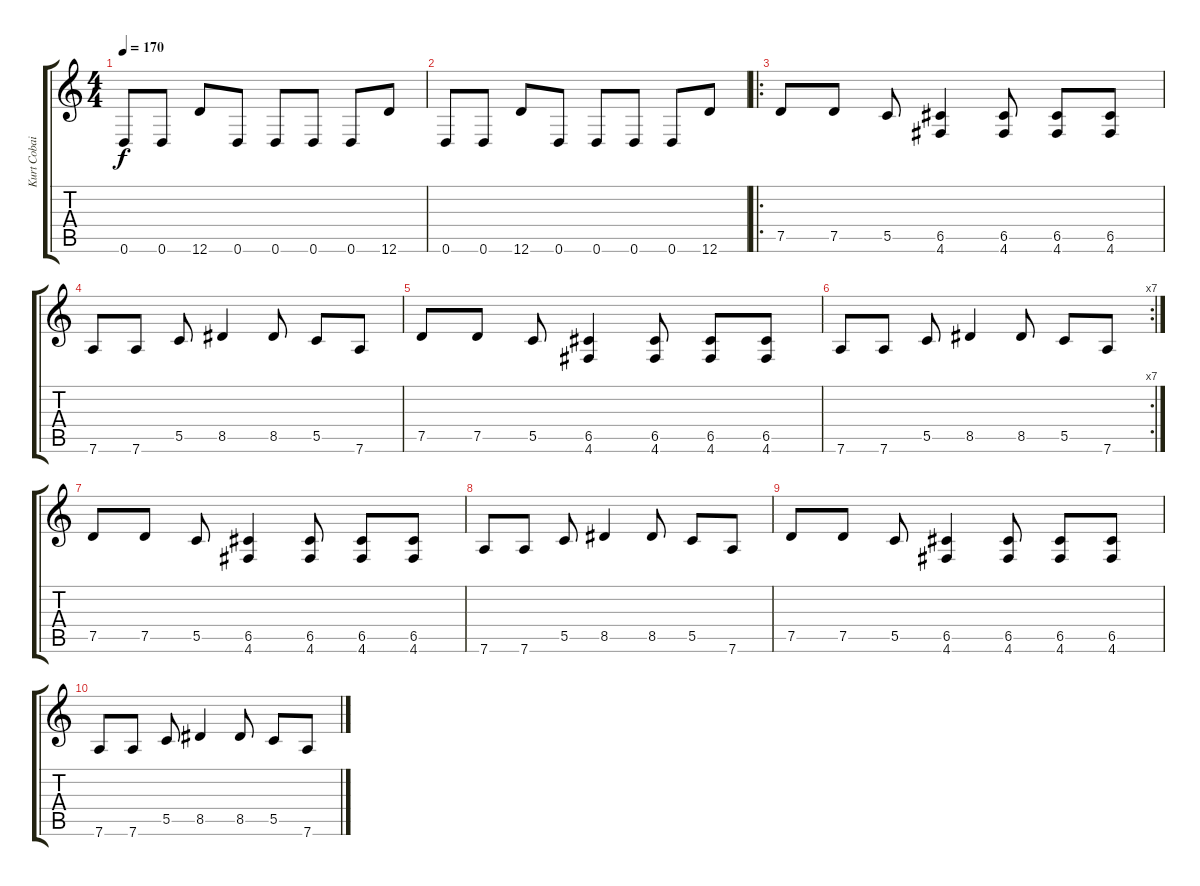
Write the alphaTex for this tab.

\track ("Kurt Cobain" "Kurt Cobai") {instrument distortionguitar}
\staff {score tabs}
\tuning (D4 A3 F3 C3 G2 D2) {hide}
\ts (4 4)
\tempo 170
\clef g2
\ks c
0.6.8{dy f} 0.6.8 12.6.8 0.6.8 0.6.8 0.6.8 0.6.8 12.6.8 |
0.6.8 0.6.8 12.6.8 0.6.8 0.6.8 0.6.8 0.6.8 12.6.8 |
\ro
7.5.8 7.5.8 5.5.8 (6.5 4.6).4 (6.5 4.6).8 (6.5 4.6).8 (6.5 4.6).8 |
7.6.8 7.6.8 5.5.8 8.5.4 8.5.8 5.5.8 7.6.8 |
7.5.8 7.5.8 5.5.8 (6.5 4.6).4 (6.5 4.6).8 (6.5 4.6).8 (6.5 4.6).8 |
\rc 7
7.6.8 7.6.8 5.5.8 8.5.4 8.5.8 5.5.8 7.6.8 |
7.5.8{volume 10} 7.5.8 5.5.8 (6.5 4.6).4 (6.5 4.6).8 (6.5 4.6).8 (6.5 4.6).8 |
7.6.8{volume 7} 7.6.8 5.5.8 8.5.4 8.5.8 5.5.8 7.6.8 |
7.5.8{volume 4} 7.5.8 5.5.8 (6.5 4.6).4 (6.5 4.6).8 (6.5 4.6).8 (6.5 4.6).8 |
7.6.8{volume 1} 7.6.8 5.5.8 8.5.4 8.5.8 5.5.8 7.6.8
